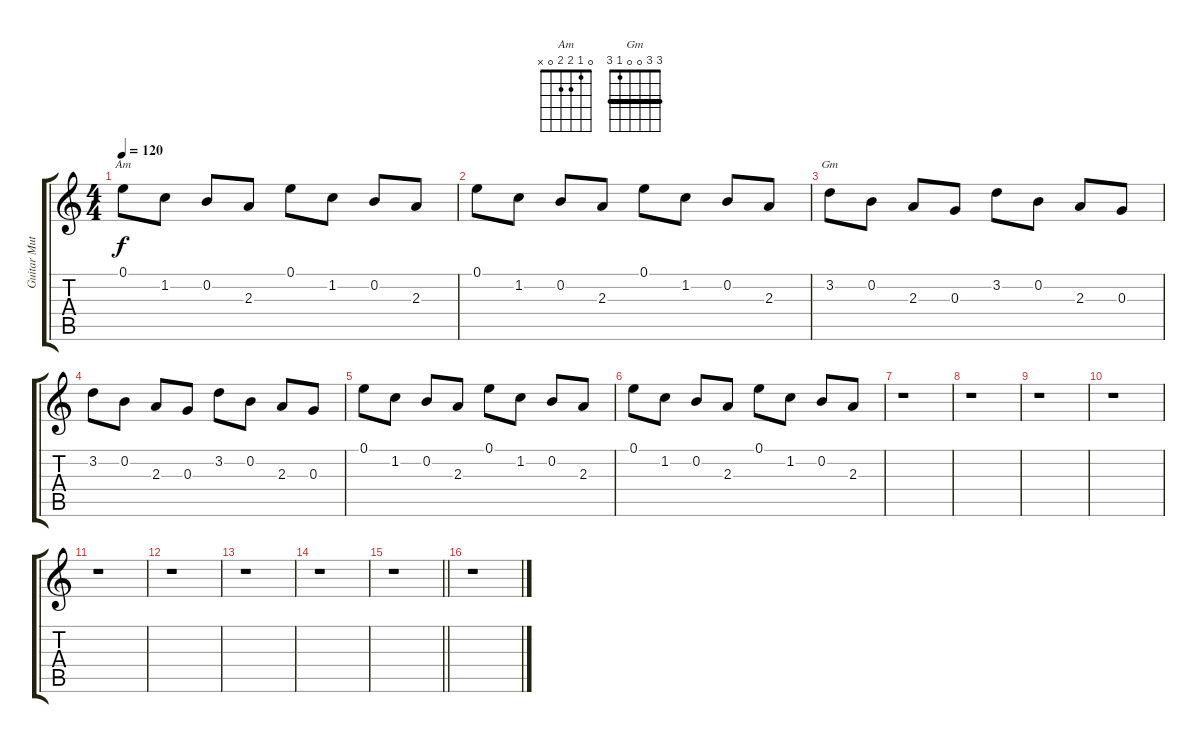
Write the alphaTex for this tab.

\track ("Guitar Mute" "Guitar Mut") {instrument electricguitarmuted}
\staff {score tabs}
\tuning (E4 B3 G3 D3 A2 E2) {hide}
\chord ("Am" 0 1 2 2 0 x)
\chord ("Gm" 3 3 0 0 1 3) {barre 3}
\ts (4 4)
\tempo 120
\clef g2
\ks c
0.1.8{ch "Am" dy f} 1.2.8 0.2.8 2.3.8 0.1.8 1.2.8 0.2.8 2.3.8 |
0.1.8 1.2.8 0.2.8 2.3.8 0.1.8 1.2.8 0.2.8 2.3.8 |
3.2.8{ch "Gm"} 0.2.8 2.3.8 0.3.8 3.2.8 0.2.8 2.3.8 0.3.8 |
3.2.8 0.2.8 2.3.8 0.3.8 3.2.8 0.2.8 2.3.8 0.3.8 |
0.1.8 1.2.8 0.2.8 2.3.8 0.1.8 1.2.8 0.2.8 2.3.8 |
0.1.8 1.2.8 0.2.8 2.3.8 0.1.8 1.2.8 0.2.8 2.3.8 |
r.1 |
r.1 |
r.1 |
r.1 |
r.1 |
r.1 |
r.1 |
r.1 |
\barLineRight lightlight
r.1 |
r.1
